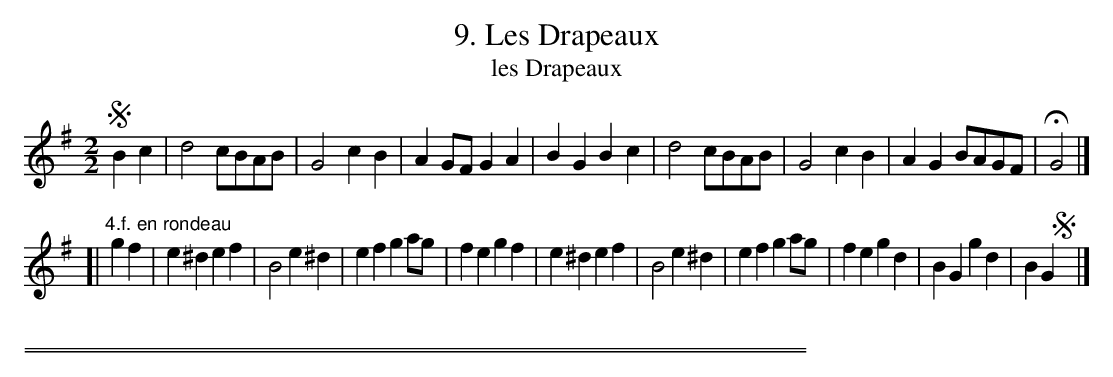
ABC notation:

X:1
T: 9. Les Drapeaux
T: les Drapeaux
M: 2/2
L: 1/8
K: G
!segno!B2c2 |\
d4 cBAB | G4 c2B2 | A2GF G2A2 | B2G2 B2c2 |\
d4 cBAB | G4 c2B2 | A2G2 BAGF | HG4 |]
[| "4.f. en rondeau"g2f2 |\
e2^d2 e2f2 | B4 e2^d2 | e2f2 g2ag | f2e2 g2f2 |\
e2^d2 e2f2 | B4 e2^d2 | e2f2 g2ag | f2e2 g2d2 |\
B2G2 g2d2 | B2G2 !segno!y|]
